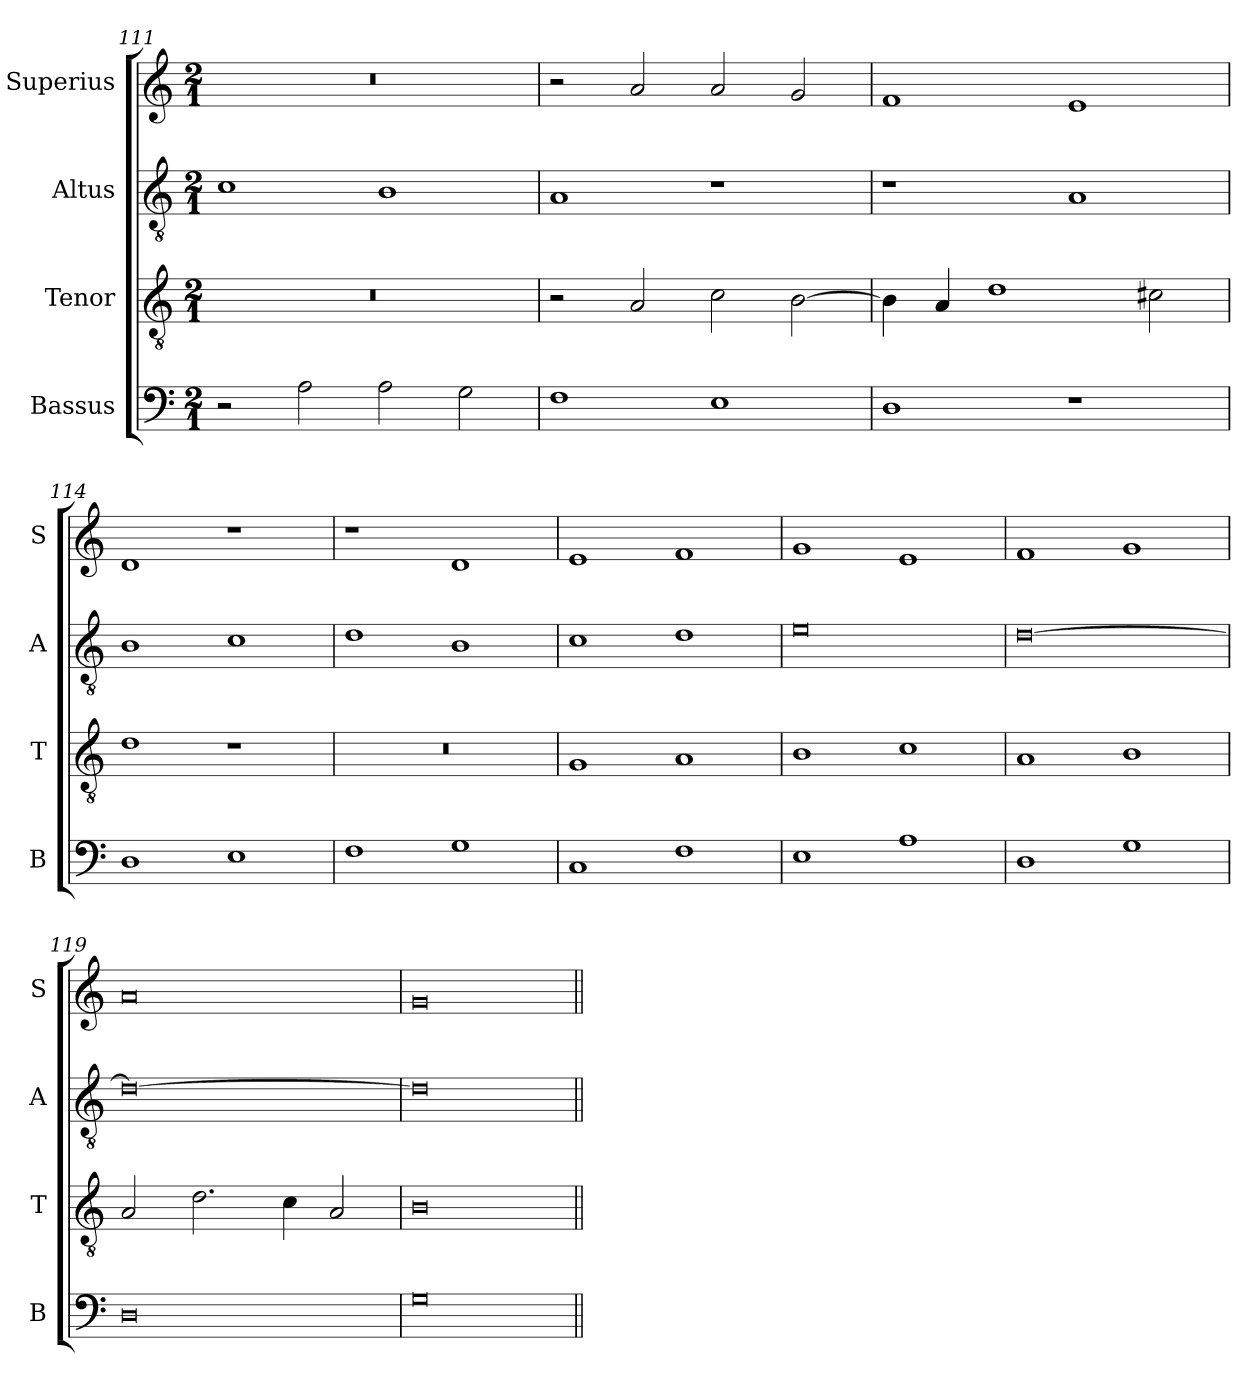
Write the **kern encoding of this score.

**kern	**kern	**kern	**kern
*part4	*part3	*part2	*part1
*staff4	*staff3	*staff2	*staff1
*I"Bassus	*I"Tenor	*I"Altus	*I"Superius
*I'B	*I'T	*I'A	*I'S
*clefF4	*clefGv2	*clefGv2	*clefG2
*k[]	*k[]	*k[]	*k[]
*M2/1	*M2/1	*M2/1	*M2/1
=111	=111	=111	=111
2r	0r	1c	0r
2A\	.	.	.
2A\	.	1B	.
2G\	.	.	.
=112	=112	=112	=112
1F	2r	1A	2r
.	2A/	.	2a/
1E	2c\	1r	2a/
.	[2B\	.	2g/
=113	=113	=113	=113
1D	4B\]	1r	1f
.	4A/	.	.
.	1d	.	.
1r	.	1A	1e
.	2c#X\	.	.
=114	=114	=114	=114
1D	1d	1B	1d
1E	1r	1c	1r
=115	=115	=115	=115
1F	0r	1d	1r
1G	.	1B	1d
=116	=116	=116	=116
1C	1G	1c	1e
1F	1A	1d	1f
=117	=117	=117	=117
1E	1B	0e	1g
1A	1c	.	1e
=118	=118	=118	=118
1D	1A	[0d	1f
1G	1B	.	1g
=119	=119	=119	=119
0D	2A/	0d_	0a
.	2.d\	.	.
.	4c\	.	.
.	2A/	.	.
=120	=120	=120	=120
0G	0B	0d]	0g
=||	=||	=||	=||
*-	*-	*-	*-
